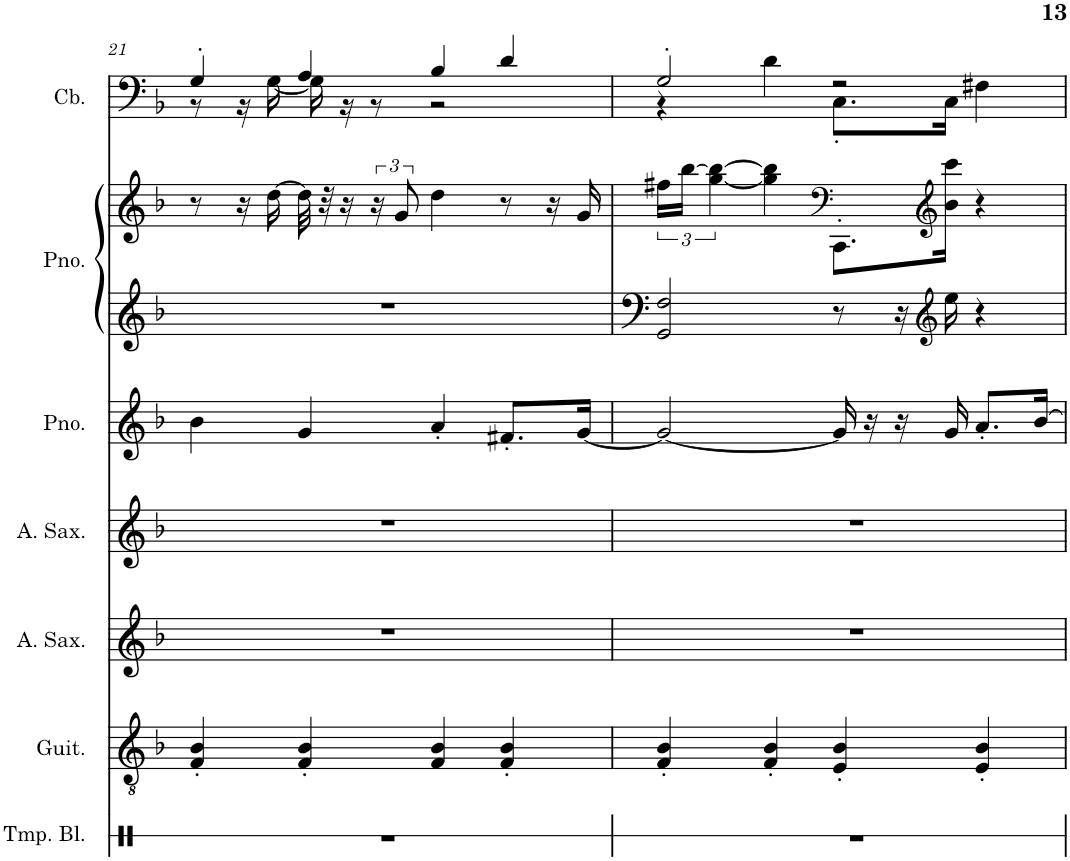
**kern	**kern	**kern	**kern	**kern	**kern	**kern	**kern
*part7	*part6	*part5	*part4	*part3	*part2	*part2	*part1
*staff8	*staff7	*staff6	*staff5	*staff4	*staff3	*staff2	*staff1
*I"Temple Blocks	*I"Classical Guitar, Guitar / Nylon guitar	*I"Alto Saxophone, 2nd Solo / Alto sax	*I"Alto Saxophone, 1st Solo / Alto sax	*I"Piano, Melody / Acoustic piano 1	*I"Piano, Piano / Acoustic paino 1	*	*I"Contrabass, Bass / Acoustic bass
*I'Tmp. Bl.	*I'Guit.	*I'A. Sax.	*I'A. Sax.	*I'Pno.	*I'Pno.	*	*I'Cb.
!!LO:PB:g=z
*clefX	*clefGv2	*clefG2	*clefG2	*clefG2	*clefG2	*clefG2	*clefF4
*	*	*Trd5c9	*Trd5c9	*	*	*	*Trd7c12
*k[]	*k[b-]	*k[b-]	*k[b-]	*k[b-]	*k[b-]	*k[b-]	*k[b-]
*M4/4	*M4/4	*M4/4	*M4/4	*M4/4	*M4/4	*M4/4	*M4/4
=21	=21	=21	=21	=21	=21	=21	=21
*	*	*	*	*	*	*	*^
1r	4F/' 4B-/'	1r	1r	4b-\	1r	8r	4G'/	8r
.	.	.	.	.	.	16r	.	16r
.	.	.	.	.	.	[16dd\	.	[16G\
.	4F/' 4B-/'	.	.	4g/	.	32dd\]	4A/	16G\]
.	.	.	.	.	.	32r	.	.
.	.	.	.	.	.	16r	.	16r
.	.	.	.	.	.	24r	.	8r
.	.	.	.	.	.	12g/	.	.
.	4F/ 4B-/	.	.	4a'/	.	4dd\	4B-/	2r
.	4F/' 4B-/'	.	.	8.f#X'/L	.	8r	4d/	.
.	.	.	.	.	.	16r	.	.
.	.	.	.	[16g/Jk	.	16g/	.	.
=22	=22	=22	=22	=22	=22	=22	=22	=22
1r	4F/' 4B-/'	1r	1r	2g/_	2GG/ 2F/	24ff#X\LL	2G'/	4r
.	.	.	.	.	.	[24bb-\JJ	.	.
.	.	.	.	.	.	[6gg\ 6bb-\_	.	.
.	4F/' 4B-/'	.	.	.	.	4gg\] 4bb-\]	.	4d\
*	*	*	*	*	*	*clefF4	*	*
.	4E/' 4B-/'	.	.	16g/]	8r	8.CC'\L	2r	8.C'\L
.	.	.	.	16r	.	.	.	.
.	.	.	.	16r	16r	.	.	.
*	*	*	*	*	*clefG2	*clefG2	*	*
.	.	.	.	16g/	16ee\	16b-\ 16ccc\Jk	.	16C\Jk
.	4E/' 4B-/'	.	.	8.a'/L	4r	4r	.	4F#X\
.	.	.	.	[16b-/Jk	.	.	.	.
*	*	*	*	*	*	*	*v	*v
=	=	=	=	=	=	=	=
*-	*-	*-	*-	*-	*-	*-	*-
